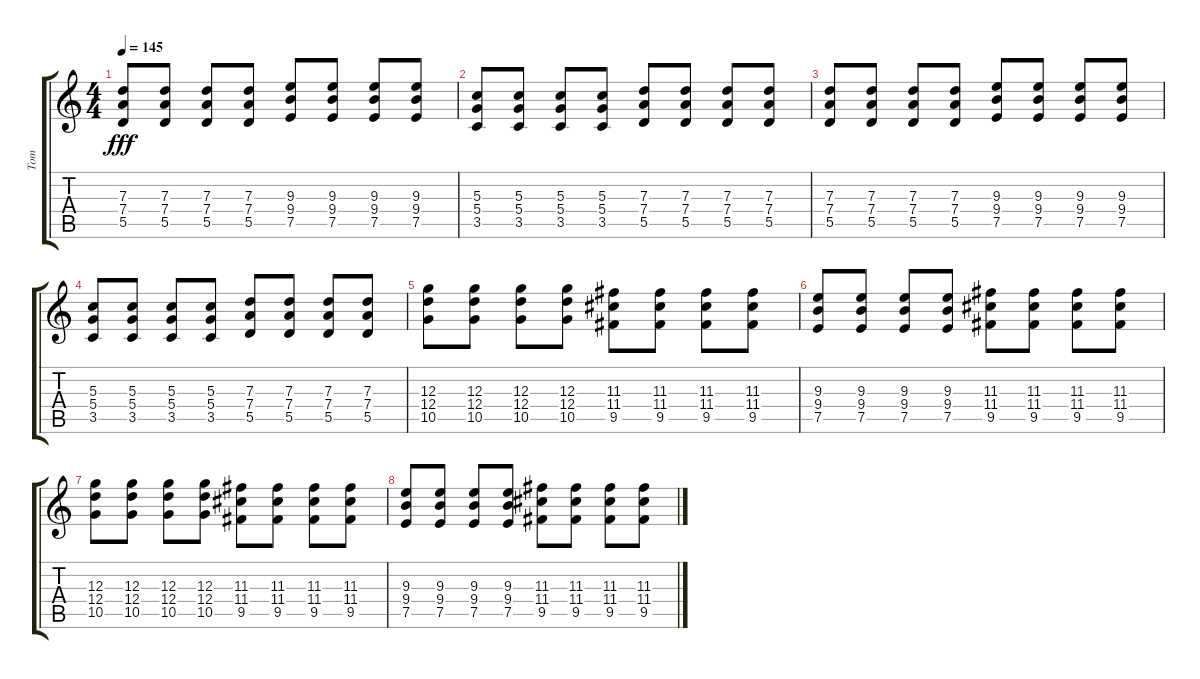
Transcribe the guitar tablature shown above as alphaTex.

\track ("Tom" "Tom") {instrument distortionguitar}
\staff {score tabs}
\tuning (E4 B3 G3 D3 A2 E2) {hide}
\ts (4 4)
\tempo 145
\clef g2
\ks c
(7.3 7.4 5.5).8{dy fff} (7.3 7.4 5.5).8 (7.3 7.4 5.5).8 (7.3 7.4 5.5).8 (9.3 9.4 7.5).8 (9.3 9.4 7.5).8 (9.3 9.4 7.5).8 (9.3 9.4 7.5).8 |
(5.3 5.4 3.5).8 (5.3 5.4 3.5).8 (5.3 5.4 3.5).8 (5.3 5.4 3.5).8 (7.3 7.4 5.5).8 (7.3 7.4 5.5).8 (7.3 7.4 5.5).8 (7.3 7.4 5.5).8 |
(7.3 7.4 5.5).8 (7.3 7.4 5.5).8 (7.3 7.4 5.5).8 (7.3 7.4 5.5).8 (9.3 9.4 7.5).8 (9.3 9.4 7.5).8 (9.3 9.4 7.5).8 (9.3 9.4 7.5).8 |
(5.3 5.4 3.5).8 (5.3 5.4 3.5).8 (5.3 5.4 3.5).8 (5.3 5.4 3.5).8 (7.3 7.4 5.5).8 (7.3 7.4 5.5).8 (7.3 7.4 5.5).8 (7.3 7.4 5.5).8 |
(12.3 12.4 10.5).8 (12.3 12.4 10.5).8 (12.3 12.4 10.5).8 (12.3 12.4 10.5).8 (11.3 11.4 9.5).8 (11.3 11.4 9.5).8 (11.3 11.4 9.5).8 (11.3 11.4 9.5).8 |
(9.3 9.4 7.5).8 (9.3 9.4 7.5).8 (9.3 9.4 7.5).8 (9.3 9.4 7.5).8 (11.3 11.4 9.5).8 (11.3 11.4 9.5).8 (11.3 11.4 9.5).8 (11.3 11.4 9.5).8 |
(12.3 12.4 10.5).8 (12.3 12.4 10.5).8 (12.3 12.4 10.5).8 (12.3 12.4 10.5).8 (11.3 11.4 9.5).8 (11.3 11.4 9.5).8 (11.3 11.4 9.5).8 (11.3 11.4 9.5).8 |
(9.3 9.4 7.5).8 (9.3 9.4 7.5).8 (9.3 9.4 7.5).8 (9.3 9.4 7.5).8 (11.3 11.4 9.5).8 (11.3 11.4 9.5).8 (11.3 11.4 9.5).8 (11.3 11.4 9.5).8
